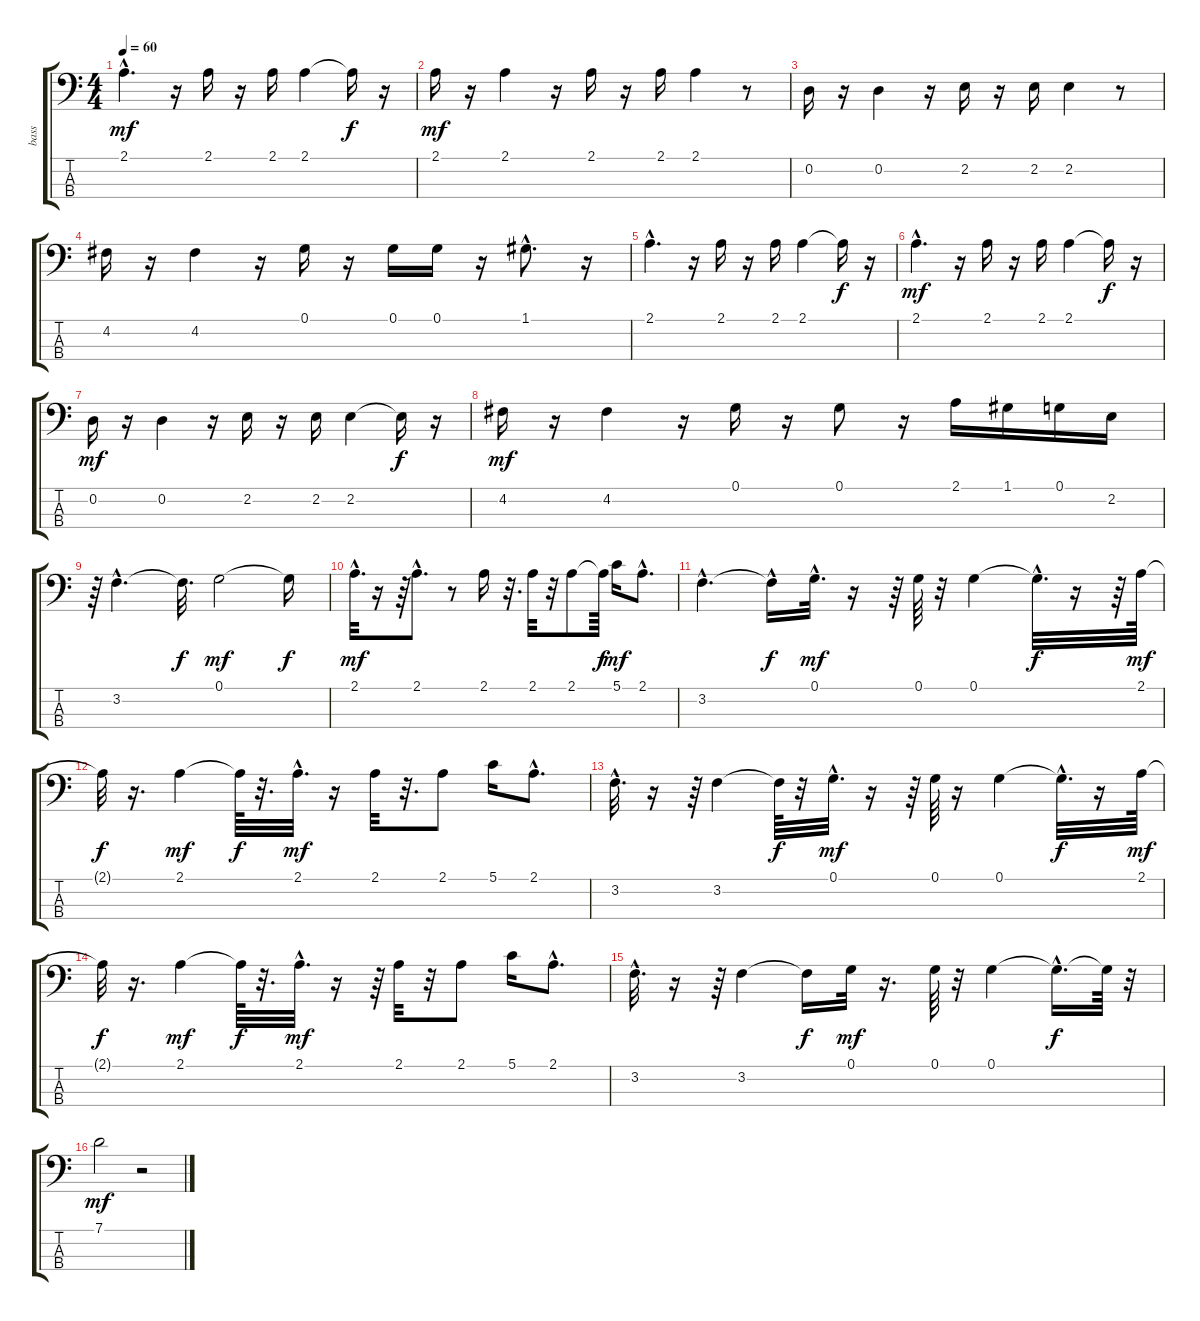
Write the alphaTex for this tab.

\track ("bass" "bass") {instrument electricbasspick}
\staff {score tabs}
\tuning (G2 D2 A1 E1) {hide}
\ts (4 4)
\tempo 60
\clef f4
\ks c
2.1{hac}.4{d dy mf instrument electricbasspick} r.16 2.1.16 r.16 2.1.16 2.1.4 2.1{t}.16{dy f} r.16 |
2.1.16{dy mf} r.16 2.1.4 r.16 2.1.16 r.16 2.1.16 2.1.4 r.8 |
0.2.16 r.16 0.2.4 r.16 2.2.16 r.16 2.2.16 2.2.4 r.8 |
4.2.16 r.16 4.2.4 r.16 0.1.16 r.16 0.1.16 0.1.16 r.16 1.1{hac}.8{d} r.16 |
2.1{hac}.4{d} r.16 2.1.16 r.16 2.1.16 2.1.4 2.1{t}.16{dy f} r.16 |
2.1{hac}.4{d dy mf} r.16 2.1.16 r.16 2.1.16 2.1.4 2.1{t}.16{dy f} r.16 |
0.2.16{dy mf} r.16 0.2.4 r.16 2.2.16 r.16 2.2.16 2.2.4 2.2{t}.16{dy f} r.16 |
4.2.16{dy mf} r.16 4.2.4 r.16 0.1.16 r.16 0.1.8 r.16 2.1.16 1.1.16 0.1.16 2.2.16 |
r.64 3.2{hac}.4{d} 3.2{t}.32{d dy f} 0.1.2{dy mf} 0.1{t}.16{dy f} |
2.1{hac}.32{d dy mf} r.16 r.64 2.1{hac}.8{d} r.8 2.1.16 r.32{d} 2.1.32 r.32 2.1.8 2.1{t}.64{dy f} 5.1.16{dy mf} 2.1{hac}.8{d} |
3.2{hac}.4{d} 3.2{hac t}.16{dy f} 0.1{hac}.32{d dy mf} r.16 r.64 0.1.64 r.32 0.1.4 0.1{hac t}.32{d dy f} r.16 r.64 2.1.64{dy mf} |
2.1{t}.32{dy f} r.16{d} 2.1.4{dy mf} 2.1{t}.64{dy f} r.32{d} 2.1{hac}.32{d dy mf} r.16 2.1.32 r.32{d} 2.1.8 5.1.16 2.1{hac}.8{d} |
3.2{hac}.32{d} r.16 r.64 3.2.4 3.2{t}.64{dy f} r.32 0.1{hac}.32{d dy mf} r.16 r.64 0.1.64 r.16 0.1.4 0.1{hac t}.32{d dy f} r.16 2.1.64{dy mf} |
2.1{t}.32{dy f} r.16{d} 2.1.4{dy mf} 2.1{t}.64{dy f} r.32{d} 2.1{hac}.32{d dy mf} r.16 r.64 2.1.32 r.32 2.1.8 5.1.16 2.1{hac}.8{d} |
3.2{hac}.32{d} r.16 r.64 3.2.4 3.2{t}.16{dy f} 0.1.32{dy mf} r.16{d} 0.1.64 r.32 0.1.4 0.1{hac t}.16{d dy f} 0.1{t}.64 r.32 |
7.1.2{dy mf} r.2
